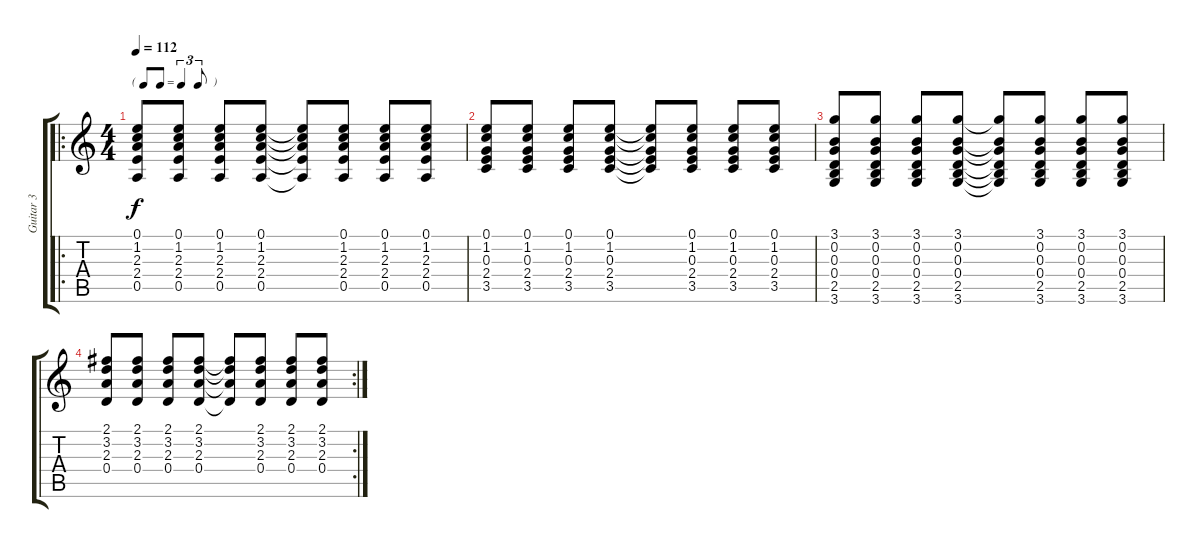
\track ("Guitar 3" "Guitar 3") {instrument electricguitarclean}
\staff {score tabs}
\tuning (E4 B3 G3 D3 A2 E2) {hide}
\ro
\ts (4 4)
\tf triplet8th
\tempo 112
\clef g2
\ks c
(0.1 1.2 2.3 2.4 0.5).8{dy f} (0.1 1.2 2.3 2.4 0.5).8 (0.1 1.2 2.3 2.4 0.5).8 (0.1 1.2 2.3 2.4 0.5).8 (0.1{t} 1.2{t} 2.3{t} 2.4{t} 0.5{t}).8 (0.1 1.2 2.3 2.4 0.5).8 (0.1 1.2 2.3 2.4 0.5).8 (0.1 1.2 2.3 2.4 0.5).8 |
(0.1 1.2 0.3 2.4 3.5).8 (0.1 1.2 0.3 2.4 3.5).8 (0.1 1.2 0.3 2.4 3.5).8 (0.1 1.2 0.3 2.4 3.5).8 (0.1{t} 1.2{t} 0.3{t} 2.4{t} 3.5{t}).8 (0.1 1.2 0.3 2.4 3.5).8 (0.1 1.2 0.3 2.4 3.5).8 (0.1 1.2 0.3 2.4 3.5).8 |
(3.1 0.2 0.3 0.4 2.5 3.6).8 (3.1 0.2 0.3 0.4 2.5 3.6).8 (3.1 0.2 0.3 0.4 2.5 3.6).8 (3.1 0.2 0.3 0.4 2.5 3.6).8 (3.1{t} 0.2{t} 0.3{t} 0.4{t} 2.5{t} 3.6{t}).8 (3.1 0.2 0.3 0.4 2.5 3.6).8 (3.1 0.2 0.3 0.4 2.5 3.6).8 (3.1 0.2 0.3 0.4 2.5 3.6).8 |
\rc 2
(2.1 3.2 2.3 0.4).8 (2.1 3.2 2.3 0.4).8 (2.1 3.2 2.3 0.4).8 (2.1 3.2 2.3 0.4).8 (2.1{t} 3.2{t} 2.3{t} 0.4{t}).8 (2.1 3.2 2.3 0.4).8 (2.1 3.2 2.3 0.4).8 (2.1 3.2 2.3 0.4).8
